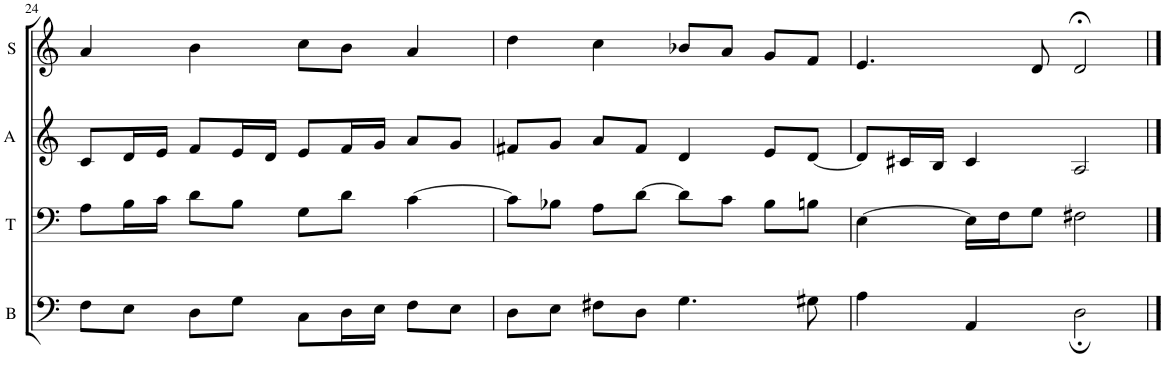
**kern	**kern	**kern	**kern
*part4	*part3	*part2	*part1
*staff4	*staff3	*staff2	*staff1
*I"B	*I"T	*I"A	*I"S
*I'B	*I'T	*I'A	*I'S
!!LO:PB:g=z
*clefF4	*clefF4	*clefG2	*clefG2
*k[]	*k[]	*k[]	*k[]
*M4/4	*M4/4	*M4/4	*M4/4
=24	=24	=24	=24
8F\L	8A\L	8c/L	4a/
8E\J	16B\L	16d/L	.
.	16c\JJ	16e/JJ	.
8D\L	8d\L	8f/L	4b\
8G\J	8B\J	16e/L	.
.	.	16d/JJ	.
8C\L	8G\L	8e/L	8cc\L
16D\L	8d\J	16f/L	8b\J
16E\JJ	.	16g/JJ	.
8F\L	[4c\	8a/L	4a/
8E\J	.	8g/J	.
=25	=25	=25	=25
8D\L	8c\L]	8f#X/L	4dd\
8E\J	8B-X\J	8g/J	.
8F#X\L	8A\L	8a/L	4cc\
8D\J	[8d\J	8f#/J	.
4.G\	8d\L]	4d/	8b-X/L
.	8c\J	.	8a/J
.	8B-\L	8e/L	8g/L
8G#X\	8Bn\J	[8d/J	8f/J
=26	=26	=26	=26
4A\	[4E\	8d/L]	4.e/
.	.	16c#X/L	.
.	.	16B/JJ	.
4AA/	16E\LL]	4c#/	.
.	16F\J	.	.
.	8G\J	.	8d/
2D;\	2F#X\	2A/	2d;</
==	==	==	==
*-	*-	*-	*-
